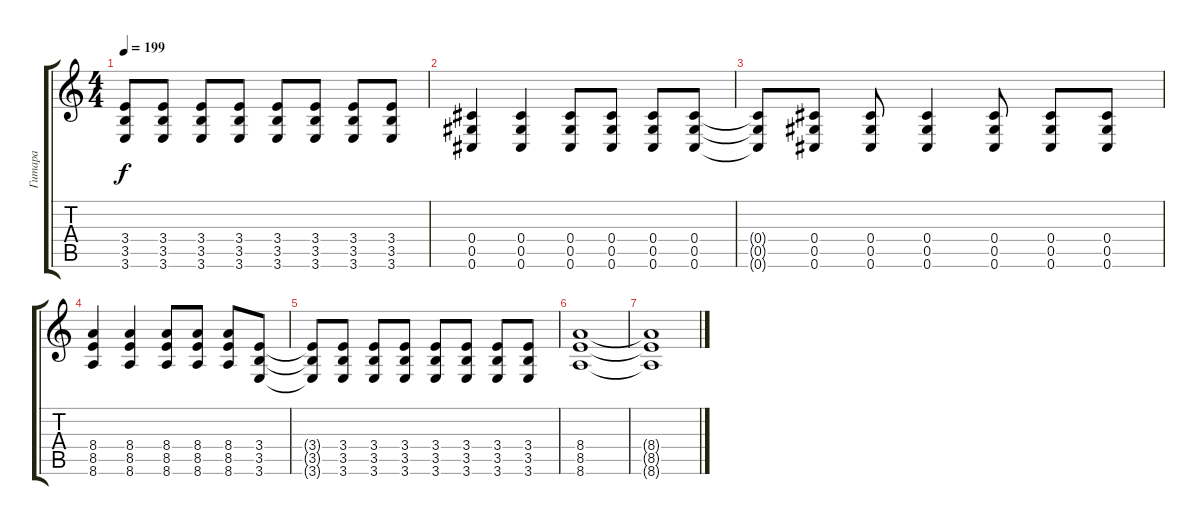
\track ("Гитара" "Гитара") {instrument distortionguitar}
\staff {score tabs}
\tuning (Eb4 Bb3 Gb3 Db3 Ab2 Db2) {hide}
\ts (4 4)
\tempo 199
\clef g2
\ks c
(3.4{t} 3.5{t} 3.6{t}).8{dy f} (3.4 3.5 3.6).8 (3.4 3.5 3.6).8 (3.4 3.5 3.6).8 (3.4 3.5 3.6).8 (3.4 3.5 3.6).8 (3.4 3.5 3.6).8 (3.4 3.5 3.6).8 |
(0.4 0.5 0.6).4 (0.4 0.5 0.6).4 (0.4 0.5 0.6).8 (0.4 0.5 0.6).8 (0.4 0.5 0.6).8 (0.4 0.5 0.6).8 |
(0.4{t} 0.5{t} 0.6{t}).8 (0.4 0.5 0.6).8 (0.4 0.5 0.6).8 (0.4 0.5 0.6).4 (0.4 0.5 0.6).8 (0.4 0.5 0.6).8 (0.4 0.5 0.6).8 |
(8.4 8.5 8.6).4 (8.4 8.5 8.6).4 (8.4 8.5 8.6).8 (8.4 8.5 8.6).8 (8.4 8.5 8.6).8 (3.4 3.5 3.6).8 |
(3.4{t} 3.5{t} 3.6{t}).8 (3.4 3.5 3.6).8 (3.4 3.5 3.6).8 (3.4 3.5 3.6).8 (3.4 3.5 3.6).8 (3.4 3.5 3.6).8 (3.4 3.5 3.6).8 (3.4 3.5 3.6).8 |
(8.4 8.5 8.6).1 |
(8.4{t} 8.5{t} 8.6{t}).1
